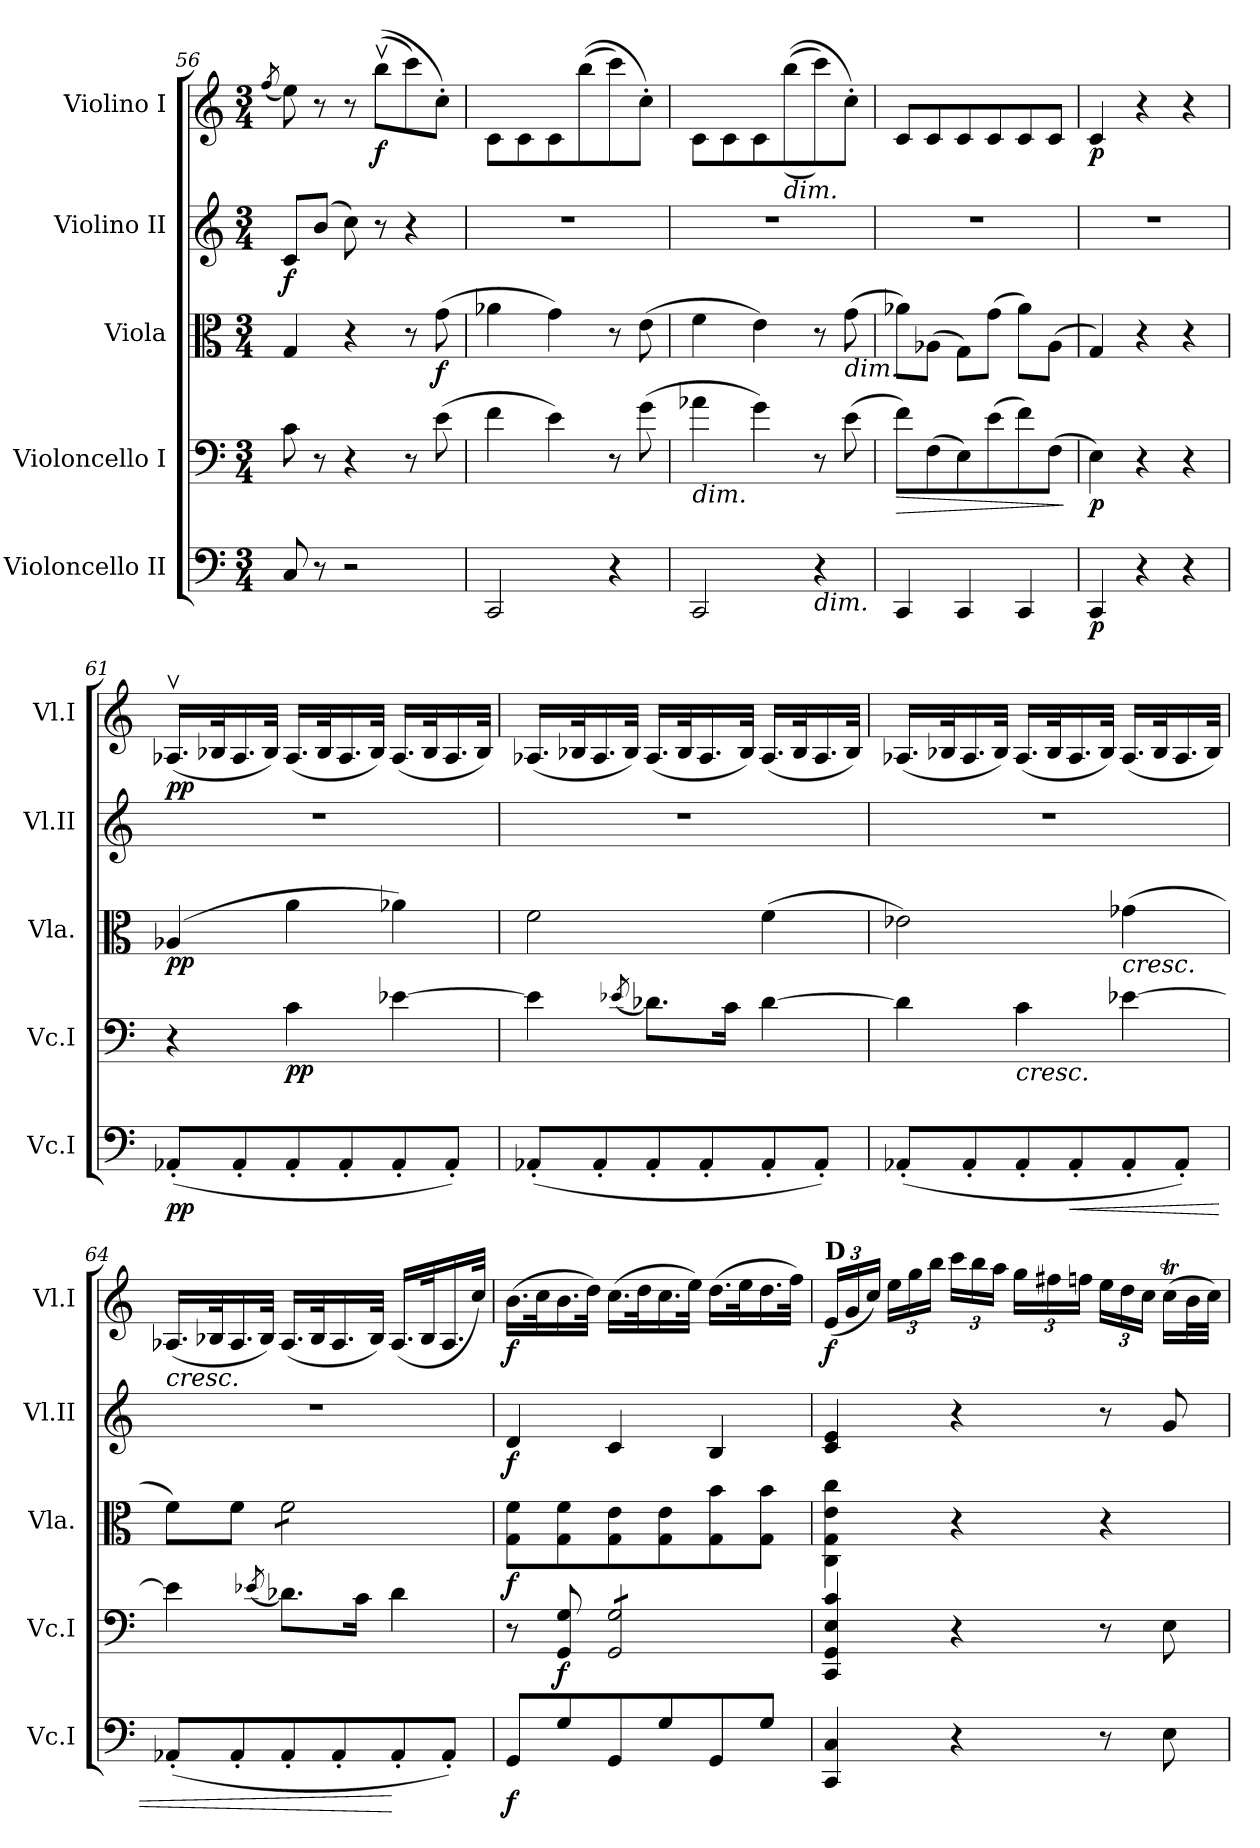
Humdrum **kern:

**kern	**dynam	**kern	**dynam	**kern	**dynam	**kern	**dynam	**kern	**dynam
*part5	*part5	*part4	*part4	*part3	*part3	*part2	*part2	*part1	*part1
*staff5	*staff5	*staff4	*staff4	*staff3	*staff3	*staff2	*staff2	*staff1	*staff1
*I"Violoncello II	*	*I"Violoncello I	*	*I"Viola	*	*I"Violino II	*	*I"Violino I	*
*I'Vc.I	*	*I'Vc.I	*	*I'Vla.	*	*I'Vl.II	*	*I'Vl.I	*
*clefF4	*	*clefF4	*	*clefC3	*	*clefG2	*	*clefG2	*
*k[]	*	*k[]	*	*k[]	*	*k[]	*	*k[]	*
*M3/4	*	*M3/4	*	*M3/4	*	*M3/4	*	*M3/4	*
=56	=56	=56	=56	=56	=56	=56	=56	=56	=56
.	.	.	.	.	.	.	.	(<8qff/	.
!	!	!	!	!	!	!	!LO:DY:b	!	!
8C/	.	8c\	.	4G/	.	8c/L	f	8ee\)	.
8r	.	8r	.	.	.	(>8b/J	.	8r	.
2r	.	4r	.	4r	.	8cc\)	.	8r	.
!	!	!	!	!	!	!	!	!	!LO:DY:b
.	.	.	.	.	.	8r	.	(>(>8bbv\L	f
.	.	8r	.	8r	.	4r	.	8ccc\)	.
!	!	!	!	!	!LO:DY:b	!	!	!	!
.	.	(>8e\	.	(>8g\	f	.	.	8cc'\J)	.
=57	=57	=57	=57	=57	=57	=57	=57	=57	=57
2CC/	.	4f\	.	4a-X\	.	2.r	.	8c\L	.
.	.	.	.	.	.	.	.	8c\	.
.	.	4e\)	.	4g\)	.	.	.	8c\	.
.	.	.	.	.	.	.	.	(>(>8bb\	.
4r	.	8r	.	8r	.	.	.	8ccc\)	.
.	.	(>8g\	.	(>8e\	.	.	.	8cc'\J)	.
!!LO:PB:g=z
=58	=58	=58	=58	=58	=58	=58	=58	=58	=58
!	!	!LO:TX:b:i:t=dim.	!	!	!	!	!	!	!
2CC/	.	4a-X\	.	4f\	.	2.r	.	8c\L	.
.	.	.	.	.	.	.	.	8c\	.
.	.	4g\)	.	4e\)	.	.	.	8c\	.
!	!	!	!	!	!	!	!	!LO:TX:b:i:t=dim.	!
.	.	.	.	.	.	.	.	(>(>(>8bb\	.
!LO:TX:b:i:t=dim.	!	!	!	!	!	!	!	!	!
4r	.	8r	.	8r	.	.	.	8ccc\))	.
!	!	!	!	!LO:TX:b:i:t=dim.	!	!	!	!	!
.	.	(>8e\	.	(>8g\	.	.	.	8cc'\J)	.
=59	=59	=59	=59	=59	=59	=59	=59	=59	=59
!	!	!	!LO:HP:b	!	!	!	!	!	!
4CC/	.	8f\L)	>	8a-X\L)	.	2.r	.	8c/L	.
.	.	(>8F\	.	(>8A-X\J	.	.	.	8c/	.
4CC/	.	8E\)	.	8G\L)	.	.	.	8c/	.
.	.	(>8e\	.	(>8g\J	.	.	.	8c/	.
4CC/	.	8f\)	.	8a-\L)	.	.	.	8c/	.
.	.	(>8F\J	.	(>8A-\J	.	.	.	8c/J	.
.	.	.	]	.	.	.	.	.	.
=60	=60	=60	=60	=60	=60	=60	=60	=60	=60
!	!LO:DY:b	!	!LO:DY:b	!	!	!	!	!	!LO:DY:b
4CC/	p	4E\)	p	4G/)	.	2.r	.	4c/	p
4r	.	4r	.	4r	.	.	.	4r	.
4r	.	4r	.	4r	.	.	.	4r	.
!!LO:LB:g=z
=61	=61	=61	=61	=61	=61	=61	=61	=61	=61
!	!LO:DY:b	!	!	!	!LO:DY:b	!	!	!	!LO:DY:b
(<8AA-X'/L	pp	4r	.	(>4A-X/	pp	2.r	.	(<16.A-Xv/LL	pp
.	.	.	.	.	.	.	.	32B-X/K	.
8AA-'/	.	.	.	.	.	.	.	16.A-/	.
.	.	.	.	.	.	.	.	32B-/JJk)	.
!	!	!	!LO:DY:b	!	!	!	!	!	!
8AA-'/	.	4c\	pp	4a\	.	.	.	(<16.A-/LL	.
.	.	.	.	.	.	.	.	32B-/K	.
8AA-'/	.	.	.	.	.	.	.	16.A-/	.
.	.	.	.	.	.	.	.	32B-/JJk)	.
8AA-'/	.	[4e-X\	.	4a-X\)	.	.	.	(<16.A-/LL	.
.	.	.	.	.	.	.	.	32B-/K	.
8AA-'/J)	.	.	.	.	.	.	.	16.A-/	.
.	.	.	.	.	.	.	.	32B-/JJk)	.
=62	=62	=62	=62	=62	=62	=62	=62	=62	=62
(<8AA-X'/L	.	4e-\]	.	2f\	.	2.r	.	(<16.A-X/LL	.
.	.	.	.	.	.	.	.	32B-X/K	.
8AA-'/	.	.	.	.	.	.	.	16.A-/	.
.	.	.	.	.	.	.	.	32B-/JJk)	.
.	.	(<8qe-X/	.	.	.	.	.	.	.
8AA-'/	.	8.d-X\L)	.	.	.	.	.	(<16.A-/LL	.
.	.	.	.	.	.	.	.	32B-/K	.
8AA-'/	.	.	.	.	.	.	.	16.A-/	.
.	.	16c\Jk	.	.	.	.	.	.	.
.	.	.	.	.	.	.	.	32B-/JJk)	.
8AA-'/	.	[4d-\	.	(>4f\	.	.	.	(<16.A-/LL	.
.	.	.	.	.	.	.	.	32B-/K	.
8AA-'/J)	.	.	.	.	.	.	.	16.A-/	.
.	.	.	.	.	.	.	.	32B-/JJk)	.
!!LO:PB:g=z
=63	=63	=63	=63	=63	=63	=63	=63	=63	=63
(<8AA-X'/L	.	4d-\]	.	2e-X\)	.	2.r	.	(<16.A-X/LL	.
.	.	.	.	.	.	.	.	32B-X/K	.
8AA-'/	.	.	.	.	.	.	.	16.A-/	.
.	.	.	.	.	.	.	.	32B-/JJk)	.
!	!	!LO:TX:b:i:t=cresc.	!	!	!	!	!	!	!
8AA-'/	.	4c\	.	.	.	.	.	(<16.A-/LL	.
.	.	.	.	.	.	.	.	32B-/K	.
!	!LO:HP:b	!	!	!	!	!	!	!	!
8AA-'/	<	.	.	.	.	.	.	16.A-/	.
.	.	.	.	.	.	.	.	32B-/JJk)	.
!	!	!	!	!LO:TX:b:i:t=cresc.	!	!	!	!	!
8AA-'/	.	[4e-X\	.	(>4g-X\	.	.	.	(<16.A-/LL	.
.	.	.	.	.	.	.	.	32B-/K	.
8AA-'/J)	.	.	.	.	.	.	.	16.A-/	.
.	.	.	.	.	.	.	.	32B-/JJk)	.
=64	=64	=64	=64	=64	=64	=64	=64	=64	=64
!	!	!	!	!	!	!	!	!LO:TX:b:i:t=cresc.	!
(<8AA-X'/L	.	4e-\]	.	8f\L)	.	2.r	.	(<16.A-X/LL	.
.	.	.	.	.	.	.	.	32B-X/K	.
8AA-'/	.	.	.	8f\J	.	.	.	16.A-/	.
.	.	.	.	.	.	.	.	32B-/JJk)	.
.	.	(<8qe-X/	.	.	.	.	.	.	.
*	*	*	*	*tremolo	*	*	*	*	*
8AA-'/	.	8.d-X\L)	.	8f\L	.	.	.	(<16.A-/LL	.
.	.	.	.	.	.	.	.	32B-/K	.
8AA-'/	.	.	.	8f\	.	.	.	16.A-/	.
.	.	16c\Jk	.	.	.	.	.	.	.
.	.	.	.	.	.	.	.	32B-/JJk)	.
8AA-'/	[	4d-\	.	8f\	.	.	.	(<16.A-/LL	.
.	.	.	.	.	.	.	.	32B-/K	.
8AA-'/J)	.	.	.	8f\J	.	.	.	16.A-/	.
*	*	*	*	*Xtremolo	*	*	*	*	*
.	.	.	.	.	.	.	.	32cc/JJk)	.
=65	=65	=65	=65	=65	=65	=65	=65	=65	=65
!	!LO:DY:b	!	!	!	!LO:DY:b	!	!LO:DY:b	!	!LO:DY:b
8GG/L	f	8r	.	8G\ 8f\L	f	4d/	f	(>16.b\LL	f
.	.	.	.	.	.	.	.	32cc\K	.
!	!	!	!LO:DY:b	!	!	!	!	!	!
8G/	.	8GG/ 8G/	f	8G\ 8f\	.	.	.	16.b\	.
.	.	.	.	.	.	.	.	32dd\JJk)	.
*	*	*tremolo	*	*	*	*	*	*	*
8GG/	.	8GG/ 8G/L	.	8G\ 8e\	.	4c/	.	(>16.cc\LL	.
.	.	.	.	.	.	.	.	32dd\K	.
8G/	.	8GG/ 8G/	.	8G\ 8e\	.	.	.	16.cc\	.
.	.	.	.	.	.	.	.	32ee\JJk)	.
8GG/	.	8GG/ 8G/	.	8G\ 8b\	.	4B/	.	(>16.dd\LL	.
.	.	.	.	.	.	.	.	32ee\K	.
8G/J	.	8GG/ 8G/J	.	8G\ 8b\J	.	.	.	16.dd\	.
*	*	*Xtremolo	*	*	*	*	*	*	*
.	.	.	.	.	.	.	.	32ff\JJk)	.
!!LO:LB:g=z
=66	=66	=66	=66	=66	=66	=66	=66	=66	=66
*	*	*	*	*	*	*	*	*Xbrackettup	*
!	!	!	!	!	!	!	!	!LO:TX:B:t=D	!
!	!	!	!	!	!	!	!	!	!LO:DY:b
4CC/ 4C/	.	4CC/ 4GG/ 4E/ 4c/	.	4C\ 4G\ 4e\ 4cc\	.	4c/ 4e/	.	(<24e/LL	f
.	.	.	.	.	.	.	.	24g/	.
.	.	.	.	.	.	.	.	24cc/JJ)	.
.	.	.	.	.	.	.	.	24ee\LL	.
.	.	.	.	.	.	.	.	24gg\	.
.	.	.	.	.	.	.	.	24bb\JJ	.
4r	.	4r	.	4r	.	4r	.	24ccc\LL	.
.	.	.	.	.	.	.	.	24bb\	.
.	.	.	.	.	.	.	.	24aa\JJ	.
.	.	.	.	.	.	.	.	24gg\LL	.
.	.	.	.	.	.	.	.	24ff#X\	.
.	.	.	.	.	.	.	.	24ffn\JJ	.
8r	.	8r	.	4r	.	8r	.	24ee\LL	.
.	.	.	.	.	.	.	.	24dd\	.
.	.	.	.	.	.	.	.	24cc\JJ	.
8E\	.	8E\	.	.	.	8g/	.	(>16ccT\LL	.
.	.	.	.	.	.	.	.	32b\L	.
.	.	.	.	.	.	.	.	32cc\JJJ)	.
=	=	=	=	=	=	=	=	=	=
*-	*-	*-	*-	*-	*-	*-	*-	*-	*-
